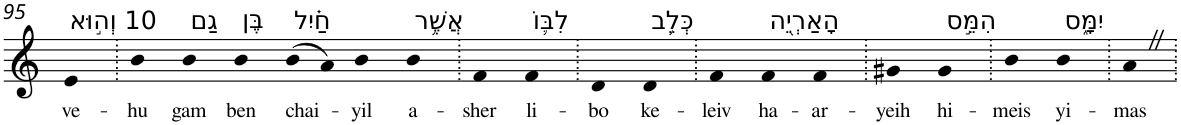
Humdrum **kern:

**kern	**text
*part1	*part1
*staff1	*staff1
*I"Piano	*
*I'Pno	*
!!LO:PB:g=z
*clefG2	*
*k[]	*
=95	=95
!LO:TX:a:t=10 וְה֣וּא	!
!	!LO:LY:b
4e	ve-
=96.	=96.
!	!LO:LY:b
4b	-hu
!LO:TX:a:t=גַם	!
!	!LO:LY:b
4b	gam
!LO:TX:a:t=בֶּן	!
!	!LO:LY:b
4b	ben
!LO:TX:a:t=חַ֗יִל	!
!	!LO:LY:b
(>8b	chai-
8a)	.
!	!LO:LY:b
4b	-yil
!LO:TX:a:t=אֲשֶׁ֥ר	!
!	!LO:LY:b
4b	a-
=97.	=97.
!	!LO:LY:b
4f	-sher
!LO:TX:a:t=לִבּ֛וֹ	!
!	!LO:LY:b
4f	li-
=98.	=98.
!	!LO:LY:b
4d	-bo
!LO:TX:a:t=כְּלֵ֥ב	!
!	!LO:LY:b
4d	ke-
=99.	=99.
!	!LO:LY:b
4f	-leiv
!LO:TX:a:t=הָאַרְיֵ֖ה	!
!	!LO:LY:b
4f	ha-
!	!LO:LY:b
4f	-ar-
=100.	=100.
!	!LO:LY:b
4g#X	-yeih
!LO:TX:a:t=הִמֵּ֣ס	!
!	!LO:LY:b
4g#	hi-
=101.	=101.
!	!LO:LY:b
4b	-meis
!LO:TX:a:t=יִמָּ֑ס	!
!	!LO:LY:b
4b	yi-
=102.	=102.
!	!LO:LY:b
4aZ	-mas
=.	=.
*-	*-
